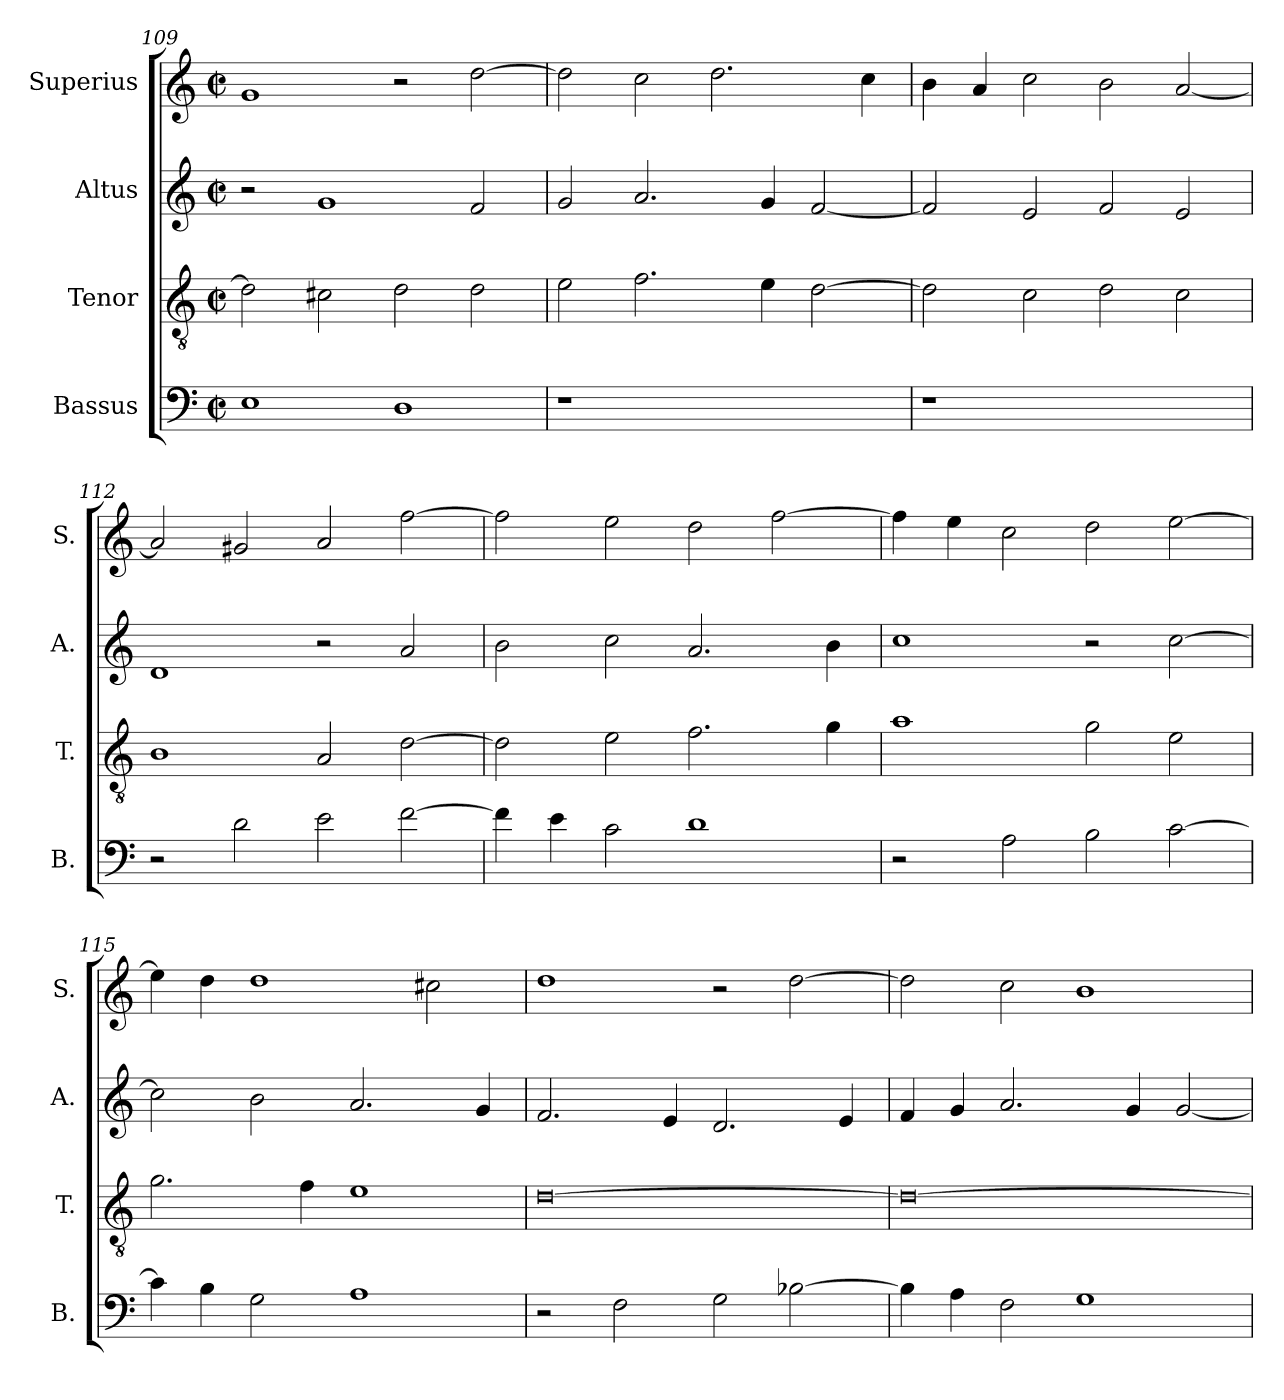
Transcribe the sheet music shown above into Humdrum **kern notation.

**kern	**kern	**kern	**kern
*part4	*part3	*part2	*part1
*staff4	*staff3	*staff2	*staff1
*I"Bassus	*I"Tenor	*I"Altus	*I"Superius
*I'B.	*I'T.	*I'A.	*I'S.
*clefF4	*clefGv2	*clefG2	*clefG2
*	*ITrd7c12	*	*
*k[]	*k[]	*k[]	*k[]
*C:	*C:	*C:	*C:
*M2/2	*M2/2	*M2/2	*M2/2
*met(c|)	*met(c|)	*met(c|)	*met(c|)
=109	=109	=109	=109
1Ei	2Di\]	2r	1gi
.	2C#Xi\	1gi	.
1Di	2Di\	.	2r
.	2Di\	2fi/	[>2ddi\
=110	=110	=110	=110
!LO:N:vis=1	!	!	!
1r	2Ei\	2gi/	2ddi\]
.	2.Fi\	2.ai/	2cci\
1ryy	.	.	2.ddi\
.	4Ei\	4gi/	.
.	[>2Di\	[<2fi/	.
.	.	.	4cci\
!!LO:PB:g=z
=111	=111	=111	=111
!LO:N:vis=1	!	!	!
1r	2Di\]	2fi/]	4bi\
.	.	.	4ai/
.	2Ci\	2ei/	2cci\
1ryy	2Di\	2fi/	2bi\
.	2Ci\	2ei/	[<2ai/
=112	=112	=112	=112
2r	1BBi	1di	2ai/]
2di\	.	.	2g#Xi/
2ei\	2AAi/	2r	2ai/
[>2fi\	[>2Di\	2ai/	[>2ffi\
=113	=113	=113	=113
4fi\]	2Di\]	2bi\	2ffi\]
4ei\	.	.	.
2ci\	2Ei\	2cci\	2eei\
1di	2.Fi\	2.ai/	2ddi\
.	.	.	[>2ffi\
.	4Gi\	4bi\	.
=114	=114	=114	=114
2r	1Ai	1cci	4ffi\]
.	.	.	4eei\
2Ai\	.	.	2cci\
2Bi\	2Gi\	2r	2ddi\
[>2ci\	2Ei\	[>2cci\	[>2eei\
!!LO:LB:g=z
=115	=115	=115	=115
4ci\]	2.Gi\	2cci\]	4eei\]
4Bi\	.	.	4ddi\
2Gi\	.	2bi\	1ddi
.	4Fi\	.	.
1Ai	1Ei	2.ai/	.
.	.	.	2cc#Xi\
.	.	4gi/	.
=116	=116	=116	=116
2r	[>0Di	2.fi/	1ddi
2Fi\	.	.	.
.	.	4ei/	.
2Gi\	.	2.di/	2r
[>2B-Xi\	.	.	[>2ddi\
.	.	4ei/	.
=117	=117	=117	=117
4B-i\]	0Di_>	4fi/	2ddi\]
4Ai\	.	4gi/	.
2Fi\	.	2.ai/	2cci\
1Gi	.	.	1bi
.	.	4gi/	.
.	.	[<2gi/	.
=	=	=	=
*-	*-	*-	*-
